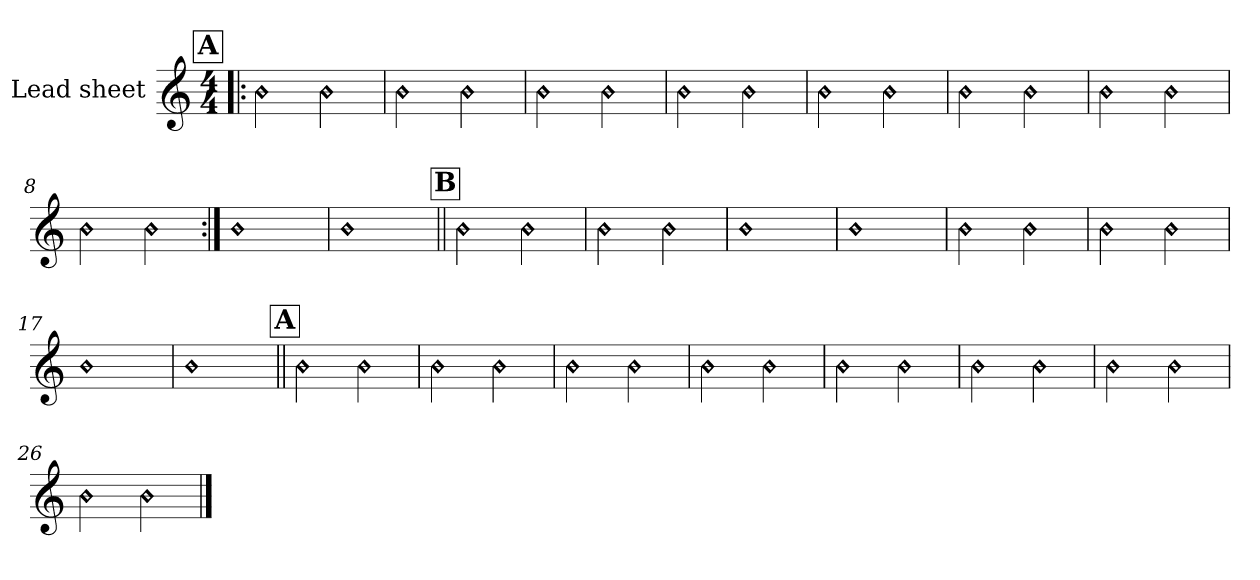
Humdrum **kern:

**kern
*part1
*staff1
*I"Lead sheet
*clefG2
*k[]
*C:
*M4/4
!!LO:REH:place=s1:a:t=A
=1!|:
!LO:N:head=diamond
2b
!LO:N:head=diamond
2b
=2
!LO:N:head=diamond
2b
!LO:N:head=diamond
2b
=3
!LO:N:head=diamond
2b
!LO:N:head=diamond
2b
=4
!LO:N:head=diamond
2b
!LO:N:head=diamond
2b
!!LO:LB:g=z
=5
!LO:N:head=diamond
2b
!LO:N:head=diamond
2b
=6
!LO:N:head=diamond
2b
!LO:N:head=diamond
2b
=7
!LO:N:head=diamond
2b
!LO:N:head=diamond
2b
=8
!LO:N:head=diamond
2b
!LO:N:head=diamond
2b
!!LO:LB:g=z
=9:|!
!LO:N:head=diamond
1b
=10
!LO:N:head=diamond
1b
!!LO:REH:place=s1:a:t=B
=11||
!LO:N:head=diamond
2b
!LO:N:head=diamond
2b
=12
!LO:N:head=diamond
2b
!LO:N:head=diamond
2b
!!LO:LB:g=z
=13
!LO:N:head=diamond
1b
=14
!LO:N:head=diamond
1b
=15
!LO:N:head=diamond
2b
!LO:N:head=diamond
2b
=16
!LO:N:head=diamond
2b
!LO:N:head=diamond
2b
!!LO:LB:g=z
=17
!LO:N:head=diamond
1b
=18
!LO:N:head=diamond
1b
!!LO:REH:place=s1:a:t=A
=19||
!LO:N:head=diamond
2b
!LO:N:head=diamond
2b
=20
!LO:N:head=diamond
2b
!LO:N:head=diamond
2b
!!LO:LB:g=z
=21
!LO:N:head=diamond
2b
!LO:N:head=diamond
2b
=22
!LO:N:head=diamond
2b
!LO:N:head=diamond
2b
=23
!LO:N:head=diamond
2b
!LO:N:head=diamond
2b
=24
!LO:N:head=diamond
2b
!LO:N:head=diamond
2b
!!LO:LB:g=z
=25
!LO:N:head=diamond
2b
!LO:N:head=diamond
2b
=26
!LO:N:head=diamond
2b
!LO:N:head=diamond
2b
==
*-
